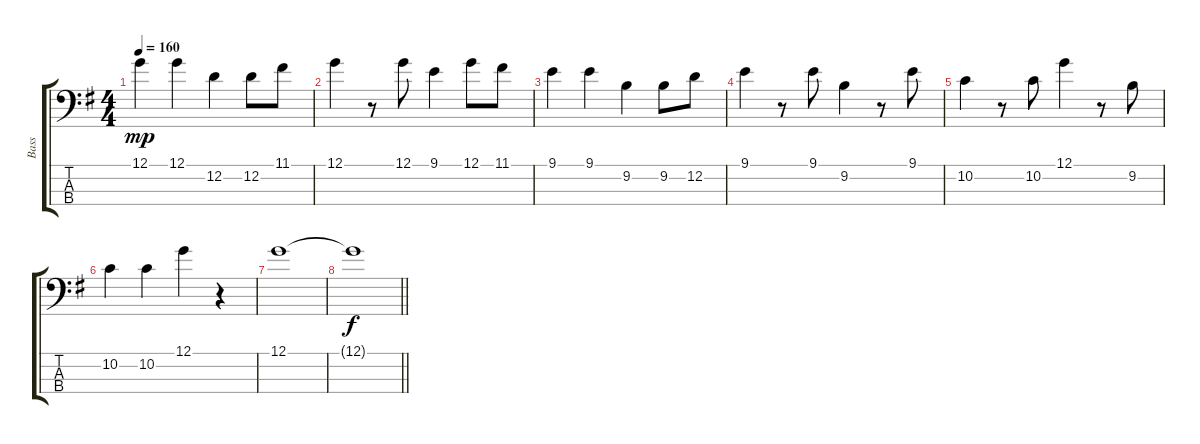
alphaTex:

\track ("Bass" "Bass") {instrument electricbassfinger}
\staff {score tabs}
\tuning (G2 D2 A1 E1) {hide}
\ts (4 4)
\tempo 160
\clef f4
\ks g
12.1.4{dy mp} 12.1.4 12.2.4 12.2.8 11.1.8 |
12.1.4 r.8 12.1.8 9.1.4 12.1.8 11.1.8 |
9.1.4 9.1.4 9.2.4 9.2.8 12.2.8 |
9.1.4 r.8 9.1.8 9.2.4 r.8 9.1.8 |
10.2.4 r.8 10.2.8 12.1.4 r.8 9.2.8 |
10.2.4 10.2.4 12.1.4 r.4 |
12.1.1 |
\barLineRight lightlight
12.1{t}.1{dy f}
